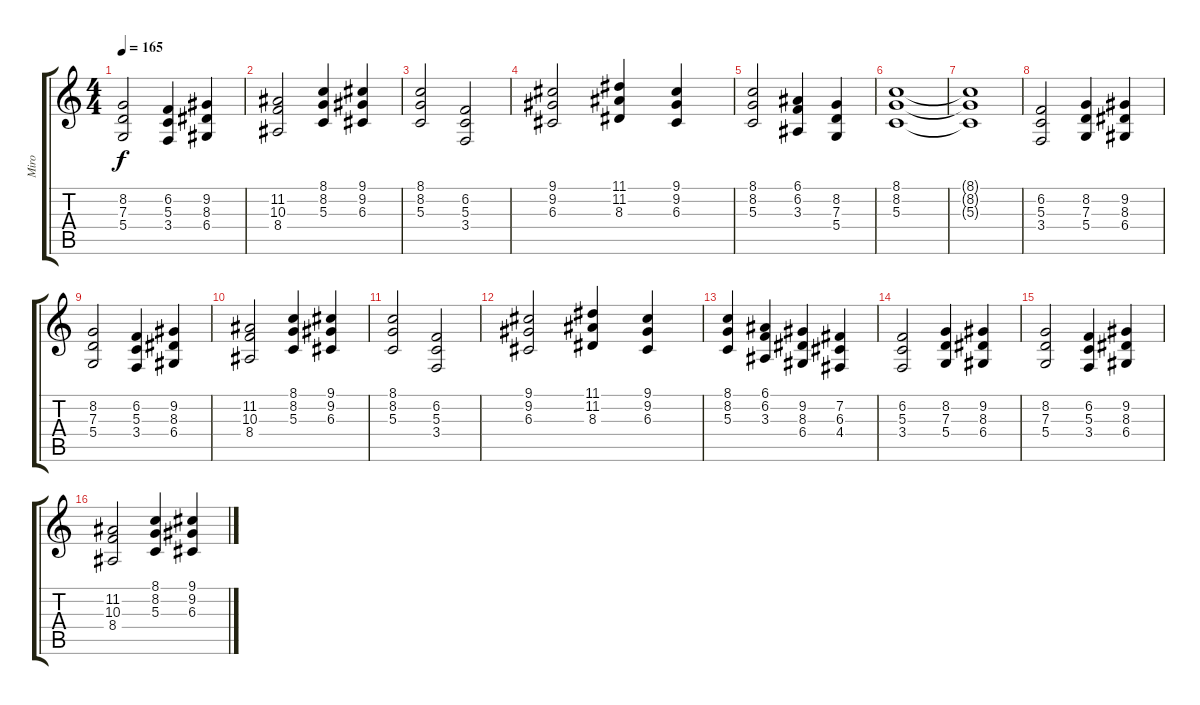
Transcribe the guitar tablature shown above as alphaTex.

\track ("Miro" "Miro") {instrument tremolostrings}
\staff {score tabs}
\tuning (E4 B3 G3 D3 A2 E2) {hide}
\ts (4 4)
\tempo 165
\clef g2
\ks c
(8.2 7.3 5.4).2{dy f} (6.2 5.3 3.4).4 (9.2 8.3 6.4).4 |
(11.2 10.3 8.4).2 (8.1 8.2 5.3).4 (9.1 9.2 6.3).4 |
(8.1 8.2 5.3).2 (6.2 5.3 3.4).2 |
(9.1 9.2 6.3).2 (11.1 11.2 8.3).4 (9.1 9.2 6.3).4 |
(8.1 8.2 5.3).2 (6.1 6.2 3.3).4 (8.2 7.3 5.4).4 |
(8.1 8.2 5.3).1 |
(8.1{t} 8.2{t} 5.3{t}).1 |
(6.2 5.3 3.4).2{volume 16 instrument tremolostrings} (8.2 7.3 5.4).4 (9.2 8.3 6.4).4 |
(8.2 7.3 5.4).2 (6.2 5.3 3.4).4 (9.2 8.3 6.4).4 |
(11.2 10.3 8.4).2 (8.1 8.2 5.3).4 (9.1 9.2 6.3).4 |
(8.1 8.2 5.3).2 (6.2 5.3 3.4).2 |
(9.1 9.2 6.3).2 (11.1 11.2 8.3).4 (9.1 9.2 6.3).4 |
(8.1 8.2 5.3).4 (6.1 6.2 3.3).4 (9.2 8.3 6.4).4 (7.2 6.3 4.4).4 |
(6.2 5.3 3.4).2{volume 14 instrument tremolostrings} (8.2 7.3 5.4).4 (9.2 8.3 6.4).4 |
(8.2 7.3 5.4).2 (6.2 5.3 3.4).4 (9.2 8.3 6.4).4 |
(11.2 10.3 8.4).2 (8.1 8.2 5.3).4 (9.1 9.2 6.3).4
